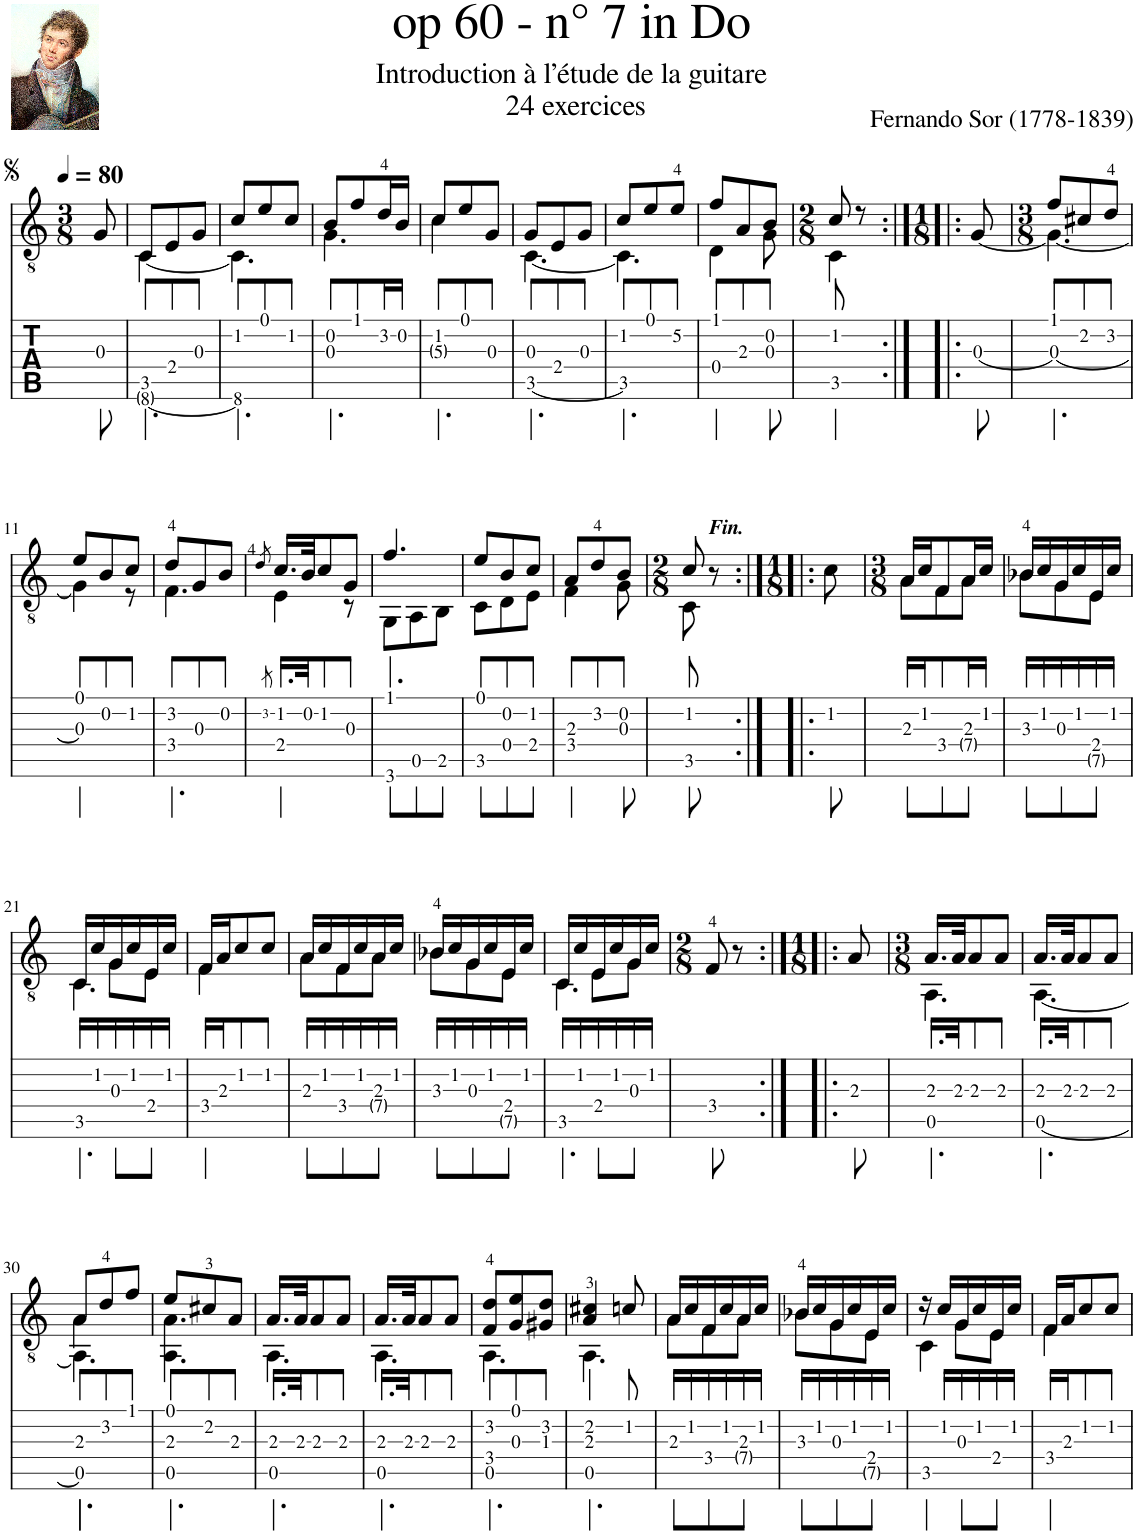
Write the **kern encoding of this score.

**kern	**kern
*part2	*part1
*staff2	*staff1
*I"Chitarra classica (Intavolatura)	*I"Chitarra classica
*stria6	*
*	*clefGv2
*k[]	*k[]
*M3/8	*M3/8
*MM80	*MM80
=	=
8G\	8G/
=1	=1
*^	*^
8C/L	[4.C\	8C/L	[4.C\
8E/	.	8E/	.
8G/J	.	8G/J	.
=2	=2	=2	=2
8c/L	4.C\]	8c/L	4.C\]
8e/	.	8e/	.
8c/J	.	8c/J	.
=3	=3	=3	=3
8B/L	4.G\	8B/L	4.G\
8f/	.	8f/	.
16d/L	.	16d/L	.
16B/JJ	.	16B/JJ	.
=4	=4	=4	=4
8c/L	4.c\	8c/L	4.c\
8e/	.	8e/	.
8G/J	.	8G/J	.
=5	=5	=5	=5
8G/L	[4.C\	8G/L	[4.C\
8E/	.	8E/	.
8G/J	.	8G/J	.
=6	=6	=6	=6
8c/L	4.C\]	8c/L	4.C\]
8e/	.	8e/	.
8e/J	.	8e/J	.
=7	=7	=7	=7
8f/L	4D\	8f/L	4D\
8A/	.	8A/	.
8B/J	8G\	8B/J	8G\
=8	=8	=8	=8
*M2/8	*	*M2/8	*
8c/	4C\	8c/	4C\
8r	.	8r	.
*v	*v	*	*
*	*v	*v
=9:|!|:	=9:|!|:
*M1/8	*M1/8
[8G\	[8G/
=10	=10
*M3/8	*M3/8
*^	*^
8f/L	4.G\_	8f/L	4.G\_
8c#X/	.	8c#X/	.
8d/J	.	8d/J	.
!!LO:LB:g=z	!!
=11	=11	=11	=11
8e/L	4G\]	8e/L	4G\]
8B/	.	8B/	.
8c/J	8r	8c/J	8r
=12	=12	=12	=12
8d/L	4.F\	8d/L	4.F\
8G/	.	8G/	.
8B/J	.	8B/J	.
=13	=13	=13	=13
8qd/	.	8qd/	.
16.c/LL	4E\	16.c/LL	4E\
32B/JK	.	32B/JK	.
8c/	.	8c/	.
8G/J	8r	8G/J	8r
=14	=14	=14	=14
4.f/	8GG\L	4.f/	8GG\L
.	8AA\	.	8AA\
.	8BB\J	.	8BB\J
=15	=15	=15	=15
8e/L	8C\L	8e/L	8C\L
8B/	8D\	8B/	8D\
8c/J	8E\J	8c/J	8E\J
=16	=16	=16	=16
8A/L	4F\	8A/L	4F\
8d/	.	8d/	.
8B/J	8G\	8B/J	8G\
=17	=17	=17	=17
*M2/8	*	*M2/8	*
8c/	8C\	8c/	8C\
!	!	!LO:TX:a:Bi:t=Fin.	!
8r	8ryy	8r	8ryy
*v	*v	*	*
*	*v	*v
=18:|!|:	=18:|!|:
*M1/8	*M1/8
8c\	8c\
=19	=19
*M3/8	*M3/8
*^	*^
16A/LL	8A\L	16A/LL	8A\L
16c/J	.	16c/J	.
8F/	8F\	8F/	8F\
16A/L	8A\J	16A/L	8A\J
16c/JJ	.	16c/JJ	.
=20	=20	=20	=20
16B-X/LL	8B-\L	16B-X/LL	8B-\L
16c/	.	16c/	.
16G/	8G\	16G/	8G\
16c/	.	16c/	.
16E/	8E\J	16E/	8E\J
16c/JJ	.	16c/JJ	.
!!LO:LB:g=z
=21	=21	=21	=21
*	*^	*	*^
16C/LL	4.C\	8ryy	16C/LL	4.C\	8ryy
16c/	.	.	16c/	.	.
16G/	.	8G\L	16G/	.	8G\L
16c/	.	.	16c/	.	.
16E/	.	8E\J	16E/	.	8E\J
16c/JJ	.	.	16c/JJ	.	.
*	*v	*v	*	*	*
*	*	*	*v	*v
=22	=22	=22	=22
16F/LL	4F\	16F/LL	4F\
16A/J	.	16A/J	.
8c/	.	8c/	.
8c/J	8ryy	8c/J	8ryy
=23	=23	=23	=23
16A/LL	8A\L	16A/LL	8A\L
16c/	.	16c/	.
16F/	8F\	16F/	8F\
16c/	.	16c/	.
16A/	8A\J	16A/	8A\J
16c/JJ	.	16c/JJ	.
=24	=24	=24	=24
16B-X/LL	8B-\L	16B-X/LL	8B-\L
16c/	.	16c/	.
16G/	8G\	16G/	8G\
16c/	.	16c/	.
16E/	8E\J	16E/	8E\J
16c/JJ	.	16c/JJ	.
=25	=25	=25	=25
*	*^	*	*^
16C/LL	4.C\	8ryy	16C/LL	4.C\	8ryy
16c/	.	.	16c/	.	.
16E/	.	8E\L	16E/	.	8E\L
16c/	.	.	16c/	.	.
16G/	.	8G\J	16G/	.	8G\J
16c/JJ	.	.	16c/JJ	.	.
*v	*v	*v	*	*	*
*	*v	*v	*v
=26	=26
*M2/8	*M2/8
8F\	8F/
8r	8r
=27:|!|:	=27:|!|:
*M1/8	*M1/8
8A\	8A/
=28	=28
*M3/8	*M3/8
*^	*^
16.A/LL	4.AA\	16.A/LL	4.AA\
32A/JK	.	32A/JK	.
8A/	.	8A/	.
8A/J	.	8A/J	.
=29	=29	=29	=29
16.A/LL	[4.AA\	16.A/LL	[4.AA\
32A/JK	.	32A/JK	.
8A/	.	8A/	.
8A/J	.	8A/J	.
!!LO:LB:g=z
=30	=30	=30	=30
*	*^	*	*^
8A/L	4.AA\]	4.A\	8A/L	4.AA\]	4.A\
8d/	.	.	8d/	.	.
8f/J	.	.	8f/J	.	.
*	*v	*v	*	*	*
*	*	*	*v	*v
=31	=31	=31	=31
8e/L	4.AA\ 4.A\	8e/L	4.AA\ 4.A\
8c#X/	.	8c#X/	.
8A/J	.	8A/J	.
=32	=32	=32	=32
16.A/LL	4.AA\	16.A/LL	4.AA\
32A/JK	.	32A/JK	.
8A/	.	8A/	.
8A/J	.	8A/J	.
=33	=33	=33	=33
16.A/LL	4.AA\	16.A/LL	4.AA\
32A/JK	.	32A/JK	.
8A/	.	8A/	.
8A/J	.	8A/J	.
=34	=34	=34	=34
8F/ 8d/L	4.AA\	8F/ 8d/L	4.AA\
8G/ 8e/	.	8G/ 8e/	.
8G#X/ 8d/J	.	8G#X/ 8d/J	.
=35	=35	=35	=35
4A/ 4c#X/	4.AA\	4A/ 4c#X/	4.AA\
8cn/	.	8cn/	.
=36	=36	=36	=36
16A/LL	8A\L	16A/LL	8A\L
16c/	.	16c/	.
16F/	8F\	16F/	8F\
16c/	.	16c/	.
16A/	8A\J	16A/	8A\J
16c/JJ	.	16c/JJ	.
=37	=37	=37	=37
16B-X/LL	8B-\L	16B-X/LL	8B-\L
16c/	.	16c/	.
16G/	8G\	16G/	8G\
16c/	.	16c/	.
16E/	8E\J	16E/	8E\J
16c/JJ	.	16c/JJ	.
=38	=38	=38	=38
*	*^	*	*^
16r	4C\	8ryy	16r	4C\	8ryy
16c/LL	.	.	16c/LL	.	.
16G/	.	8G\L	16G/	.	8G\L
16c/	.	.	16c/	.	.
16E/	8ryy	8E\J	16E/	8ryy	8E\J
16c/JJ	.	.	16c/JJ	.	.
*	*v	*v	*	*	*
*	*	*	*v	*v
=39	=39	=39	=39
16F/LL	4F\	16F/LL	4F\
16A/J	.	16A/J	.
8c/	.	8c/	.
8c/J	8ryy	8c/J	8ryy
*v	*v	*	*
*	*v	*v
=	=
*-	*-
